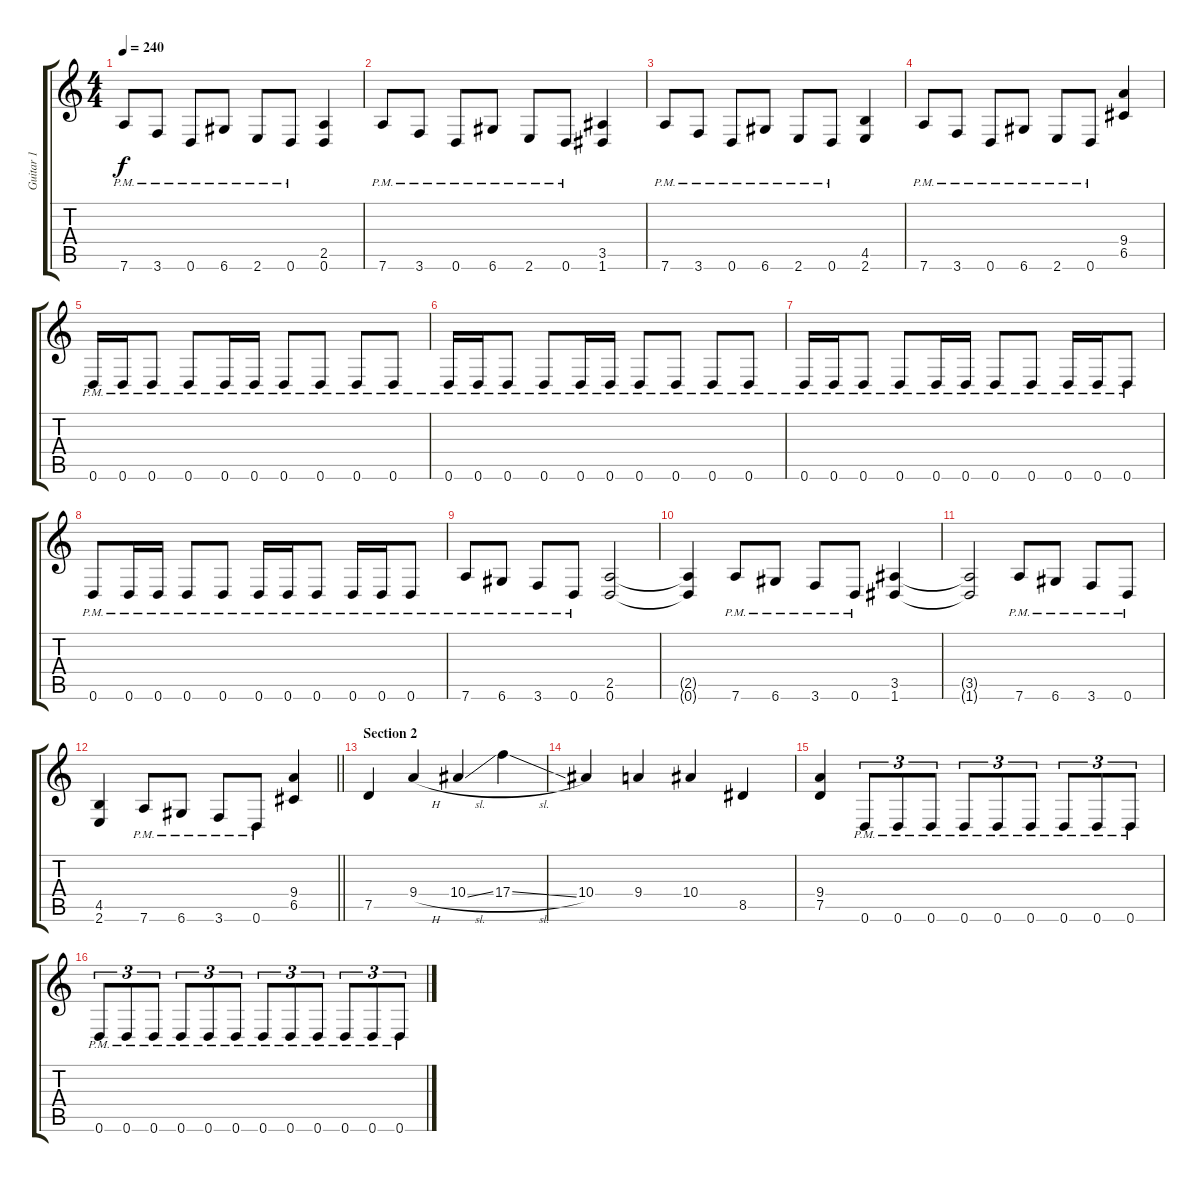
\track ("Guitar 1" "Guitar 1") {instrument distortionguitar}
\staff {score tabs}
\tuning (D4 A3 F3 C3 G2 D2) {hide}
\ts (4 4)
\tempo 240
\clef g2
\ks c
7.6{pm}.8{dy f} 3.6{pm}.8 0.6{pm}.8 6.6{pm}.8 2.6{pm}.8 0.6{pm}.8 (2.5 0.6).4 |
7.6{pm}.8 3.6{pm}.8 0.6{pm}.8 6.6{pm}.8 2.6{pm}.8 0.6{pm}.8 (3.5 1.6).4 |
7.6{pm}.8 3.6{pm}.8 0.6{pm}.8 6.6{pm}.8 2.6{pm}.8 0.6{pm}.8 (4.5 2.6).4 |
7.6{pm}.8 3.6{pm}.8 0.6{pm}.8 6.6{pm}.8 2.6{pm}.8 0.6{pm}.8 (9.4 6.5).4 |
0.6{pm}.16 0.6{pm}.16 0.6{pm}.8 0.6{pm}.8 0.6{pm}.16 0.6{pm}.16 0.6{pm}.8 0.6{pm}.8 0.6{pm}.8 0.6{pm}.8 |
0.6{pm}.16 0.6{pm}.16 0.6{pm}.8 0.6{pm}.8 0.6{pm}.16 0.6{pm}.16 0.6{pm}.8 0.6{pm}.8 0.6{pm}.8 0.6{pm}.8 |
0.6{pm}.16 0.6{pm}.16 0.6{pm}.8 0.6{pm}.8 0.6{pm}.16 0.6{pm}.16 0.6{pm}.8 0.6{pm}.8 0.6{pm}.16 0.6{pm}.16 0.6{pm}.8 |
0.6{pm}.8 0.6{pm}.16 0.6{pm}.16 0.6{pm}.8 0.6{pm}.8 0.6{pm}.16 0.6{pm}.16 0.6{pm}.8 0.6{pm}.16 0.6{pm}.16 0.6{pm}.8 |
7.6{pm}.8 6.6{pm}.8 3.6{pm}.8 0.6{pm}.8 (2.5 0.6).2 |
(2.5{t} 0.6{t}).4 7.6{pm}.8 6.6{pm}.8 3.6{pm}.8 0.6{pm}.8 (3.5 1.6).4 |
(3.5{t} 1.6{t}).2 7.6{pm}.8 6.6{pm}.8 3.6{pm}.8 0.6{pm}.8 |
\barLineRight lightlight
(4.5 2.6).4 7.6{pm}.8 6.6{pm}.8 3.6{pm}.8 0.6{pm}.8 (9.4 6.5).4 |
\section ("" "Section 2")
7.5.4 9.4{h}.4 10.4{sl}.4 17.4{sl}.4 |
10.4.4 9.4.4 10.4.4 8.5.4 |
(9.4 7.5).4 0.6{pm}.8{tu (3 2)} 0.6{pm}.8{tu (3 2)} 0.6{pm}.8{tu (3 2)} 0.6{pm}.8{tu (3 2)} 0.6{pm}.8{tu (3 2)} 0.6{pm}.8{tu (3 2)} 0.6{pm}.8{tu (3 2)} 0.6{pm}.8{tu (3 2)} 0.6{pm}.8{tu (3 2)} |
0.6{pm}.8{tu (3 2)} 0.6{pm}.8{tu (3 2)} 0.6{pm}.8{tu (3 2)} 0.6{pm}.8{tu (3 2)} 0.6{pm}.8{tu (3 2)} 0.6{pm}.8{tu (3 2)} 0.6{pm}.8{tu (3 2)} 0.6{pm}.8{tu (3 2)} 0.6{pm}.8{tu (3 2)} 0.6{pm}.8{tu (3 2)} 0.6{pm}.8{tu (3 2)} 0.6{pm}.8{tu (3 2)}
